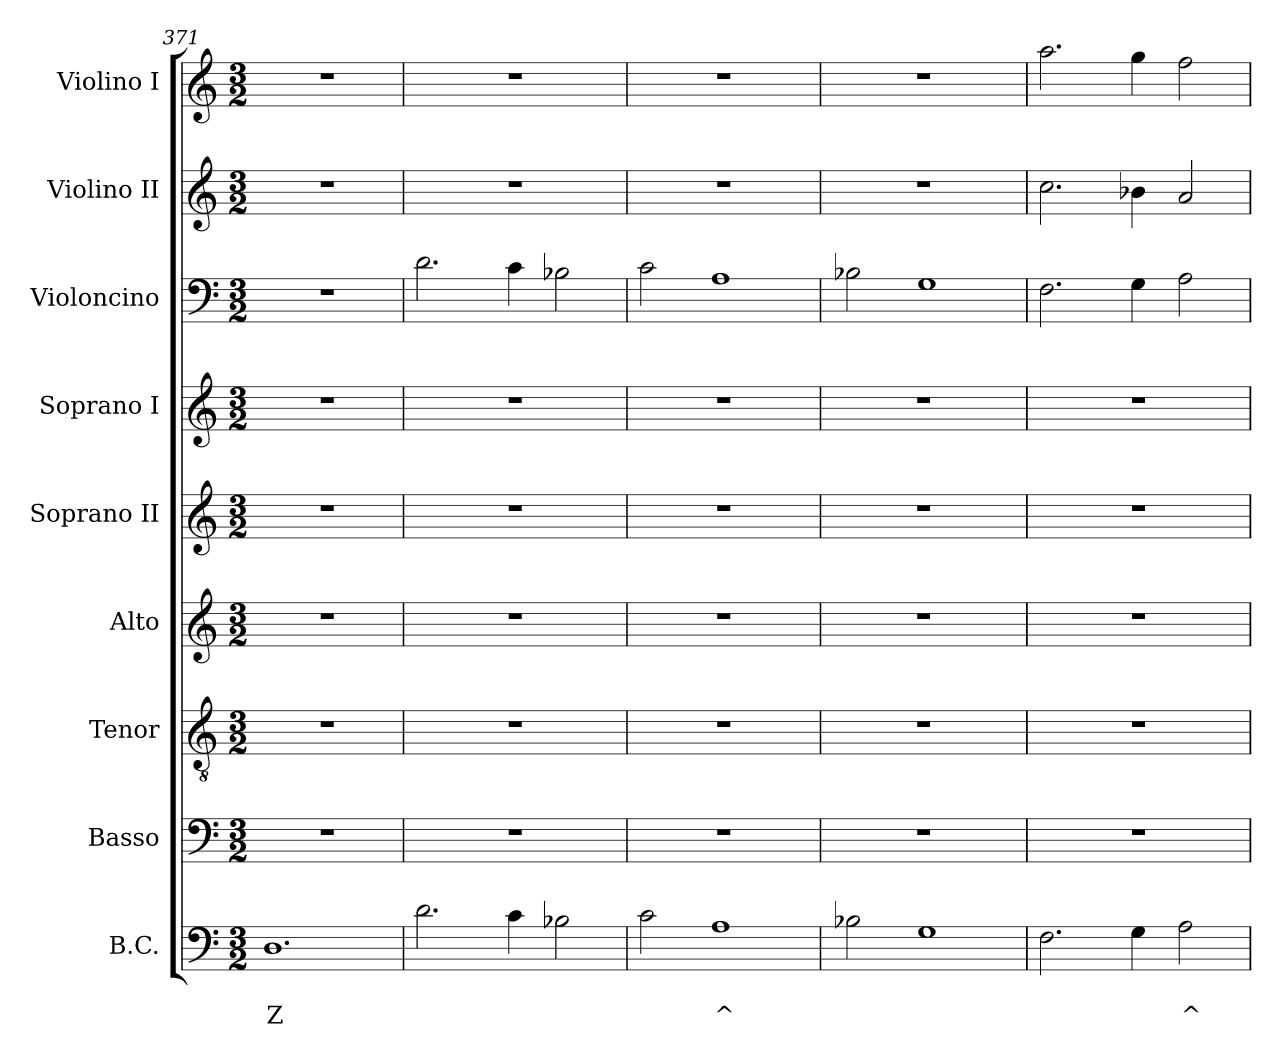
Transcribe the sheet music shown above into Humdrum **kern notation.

**kern	**text	**text	**kern	**kern	**kern	**kern	**kern	**kern	**kern	**kern
*part9	*part9	*part9	*part8	*part7	*part6	*part5	*part4	*part3	*part2	*part1
*staff9	*staff9	*staff9	*staff8	*staff7	*staff6	*staff5	*staff4	*staff3	*staff2	*staff1
*I"B.C.	*	*	*I"Basso	*I"Tenor	*I"Alto	*I"Soprano II	*I"Soprano I	*I"Violoncino	*I"Violino II	*I"Violino I
*I'BC	*	*	*I'B	*I'T	*I'A	*I'S 2	*I'S 1	*I'Vc.	*I'Vln. II	*I'Vln. I
*clefF4	*	*	*clefF4	*clefGv2	*clefG2	*clefG2	*clefG2	*clefF4	*clefG2	*clefG2
*k[]	*	*	*k[]	*k[]	*k[]	*k[]	*k[]	*k[]	*k[]	*k[]
*C:	*	*	*C:	*C:	*C:	*C:	*C:	*C:	*C:	*C:
*M3/2	*	*	*M3/2	*M3/2	*M3/2	*M3/2	*M3/2	*M3/2	*M3/2	*M3/2
=371	=371	=371	=371	=371	=371	=371	=371	=371	=371	=371
!	!	!LO:LY:b	!	!	!	!	!	!	!	!
1.D	.	Z	1.r	1.r	1.r	1.r	1.r	1.r	1.r	1.r
=372	=372	=372	=372	=372	=372	=372	=372	=372	=372	=372
2.d\	.	.	1.r	1.r	1.r	1.r	1.r	2.d\	1.r	1.r
4c\	.	.	.	.	.	.	.	4c\	.	.
2B-X\	.	.	.	.	.	.	.	2B-X\	.	.
=373	=373	=373	=373	=373	=373	=373	=373	=373	=373	=373
2c\	.	.	1.r	1.r	1.r	1.r	1.r	2c\	1.r	1.r
!	!	!LO:LY:b	!	!	!	!	!	!	!	!
1A	.	^	.	.	.	.	.	1A	.	.
=374	=374	=374	=374	=374	=374	=374	=374	=374	=374	=374
2B-X\	.	.	1.r	1.r	1.r	1.r	1.r	2B-X\	1.r	1.r
1G	.	.	.	.	.	.	.	1G	.	.
=375	=375	=375	=375	=375	=375	=375	=375	=375	=375	=375
2.F\	.	.	1.r	1.r	1.r	1.r	1.r	2.F\	2.cc\	2.aa\
4G\	.	.	.	.	.	.	.	4G\	4b-X\	4gg\
!	!	!LO:LY:b	!	!	!	!	!	!	!	!
2A\	.	^	.	.	.	.	.	2A\	2a/	2ff\
=	=	=	=	=	=	=	=	=	=	=
*-	*-	*-	*-	*-	*-	*-	*-	*-	*-	*-
